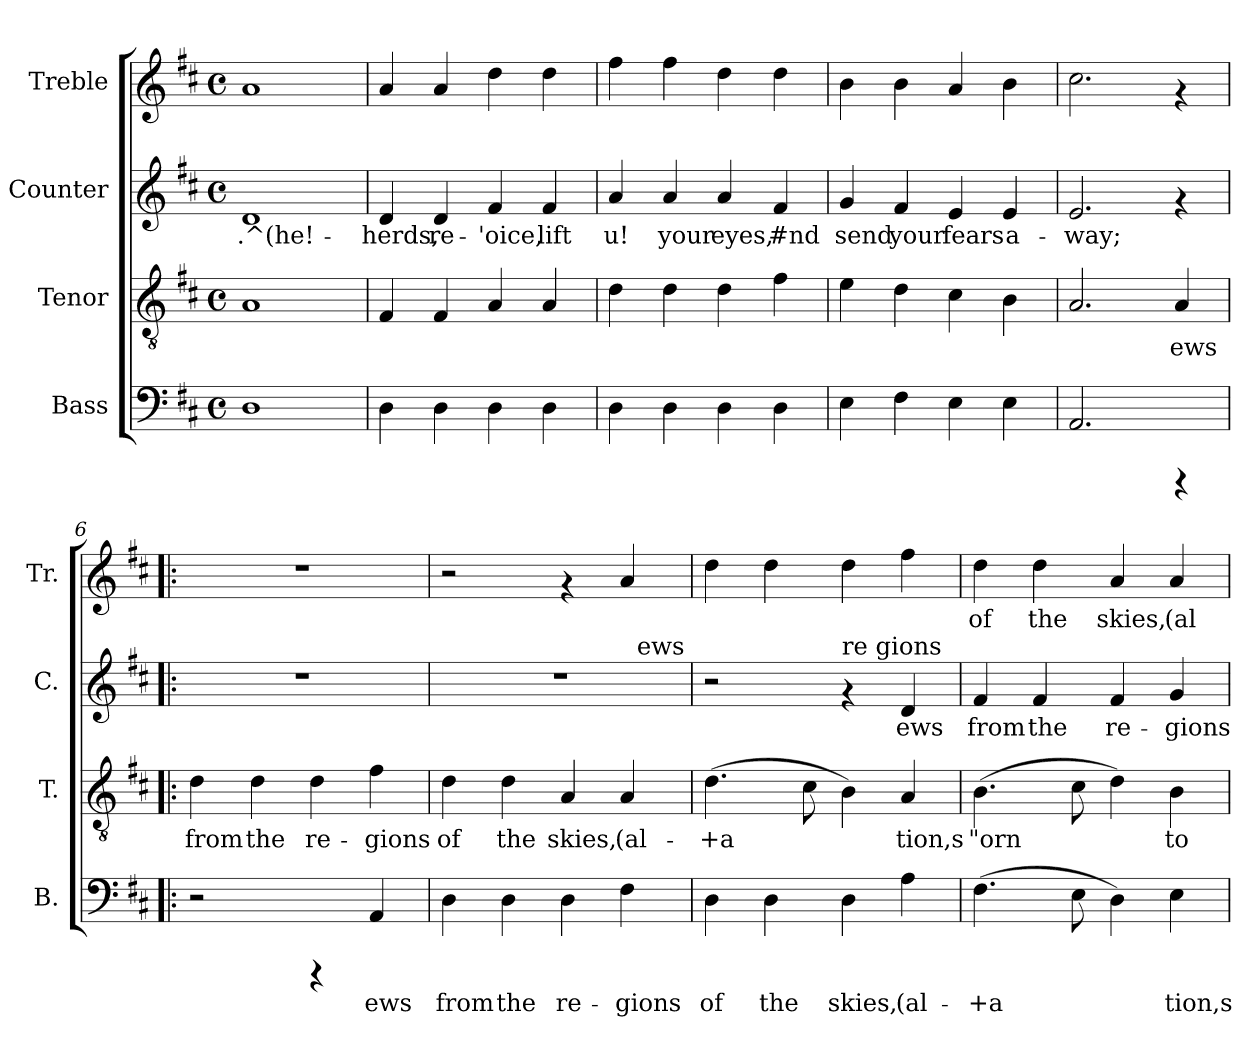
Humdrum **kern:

**kern	**text	**kern	**text	**kern	**text	**kern	**text
*part4	*part4	*part3	*part3	*part2	*part2	*part1	*part1
*staff4	*staff4	*staff3	*staff3	*staff2	*staff2	*staff1	*staff1
*I"Bass	*	*I"Tenor	*	*I"Counter	*	*I"Treble	*
*I'B.	*	*I'T.	*	*I'C.	*	*I'Tr.	*
!!LO:PB:g=z
*stria5	*	*stria5	*	*stria5	*	*stria5	*
*clefF4	*	*clefGv2	*	*clefG2	*	*clefG2	*
*k[f#c#]	*	*k[f#c#]	*	*k[f#c#]	*	*k[f#c#]	*
*D:	*	*D:	*	*D:	*	*D:	*
*M4/4	*	*M4/4	*	*M4/4	*	*M4/4	*
*met(c)	*	*met(c)	*	*met(c)	*	*met(c)	*
=1	=1	=1	=1	=1	=1	=1	=1
!	!LO:LY:b:cj	!	!LO:LY:b:cj	!	!LO:LY:b:rj	!	!LO:LY:b:cj
1D	.	1A	.	1d	.^(he!-	1a	.
=2	=2	=2	=2	=2	=2	=2	=2
!	!LO:LY:b:cj	!	!LO:LY:b:cj	!	!LO:LY:b:rj	!	!LO:LY:b:cj
4D\	.	4F#/	.	4d/	-herds,	4a/	.
!	!LO:LY:b:cj	!	!LO:LY:b:cj	!	!LO:LY:b:rj	!	!LO:LY:b:cj
4D\	.	4F#/	.	4d/	re-	4a/	.
!	!LO:LY:b:cj	!	!LO:LY:b:cj	!	!LO:LY:b:rj	!	!LO:LY:b:cj
4D\	.	4A/	.	4f#/	-'oice,	4dd\	.
!	!LO:LY:b:cj	!	!LO:LY:b:cj	!	!LO:LY:b:rj	!	!LO:LY:b:cj
4D\	.	4A/	.	4f#/	lift	4dd\	.
=3	=3	=3	=3	=3	=3	=3	=3
!	!LO:LY:b:cj	!	!LO:LY:b:cj	!	!LO:LY:b:rj	!	!LO:LY:b:cj
4D\	.	4d\	.	4a/	u!	4ff#\	.
!	!LO:LY:b:cj	!	!LO:LY:b:cj	!	!LO:LY:b:rj	!	!LO:LY:b:cj
4D\	.	4d\	.	4a/	your	4ff#>\	.
!	!LO:LY:b:cj	!	!LO:LY:b:cj	!	!LO:LY:b:rj	!	!LO:LY:b:cj
4D\	.	4d\	.	4a/	eyes,	4dd\	.
!	!LO:LY:b:cj	!	!LO:LY:b:cj	!	!LO:LY:b:rj	!	!LO:LY:b:cj
4D\	.	4f#\	.	4f#/	#nd	4dd\	.
=4	=4	=4	=4	=4	=4	=4	=4
!	!LO:LY:b:cj	!	!LO:LY:b:cj	!	!LO:LY:b:rj	!	!LO:LY:b:cj
4E\	.	4e\	.	4g/	send	4b\	.
!	!LO:LY:b:cj	!	!LO:LY:b:cj	!	!LO:LY:b:rj	!	!LO:LY:b:cj
4F#\	.	4d\	.	4f#/	your	4b\	.
!	!LO:LY:b:cj	!	!LO:LY:b:cj	!	!LO:LY:b:rj	!	!LO:LY:b:cj
4E\	.	4c#\	.	4e/	fears	4a/	.
!	!LO:LY:b:cj	!	!LO:LY:b:cj	!	!LO:LY:b:rj	!	!LO:LY:b:cj
4E\	.	4B\	.	4e/	a-	4b\	.
=5	=5	=5	=5	=5	=5	=5	=5
!	!LO:LY:b:cj	!	!LO:LY:b:cj	!	!LO:LY:b:rj	!	!LO:LY:b:cj
2.AA/	.	2.A/	.	2.e/	-way;	2.cc#\	.
!	!	!	!LO:LY:b:cj	!	!	!	!
4rCCC	.	4A/	ews	4rf	.	4rf	.
=6!|:	=6!|:	=6!|:	=6!|:	=6!|:	=6!|:	=6!|:	=6!|:
!	!	!	!LO:LY:b:cj	!	!	!	!
2r	.	4d\	from	1r	.	1r	.
!	!	!	!LO:LY:b:cj	!	!	!	!
.	.	4d\	the	.	.	.	.
!	!	!	!LO:LY:b:cj	!	!	!	!
4rCCC	.	4d\	re-	.	.	.	.
!	!LO:LY:b:cj	!	!LO:LY:b:cj	!	!	!	!
4AA/	ews	4f#\	-gions	.	.	.	.
=7	=7	=7	=7	=7	=7	=7	=7
!	!LO:LY:b:cj	!	!LO:LY:b:cj	!	!	!	!
*	*	*	*	*^	*	*	*
4D\	from	4d\	of	1r	2ryy	.	2r	.
!	!LO:LY:b:cj	!	!LO:LY:b:cj	!	!	!	!	!
4D<\	the	4d\	the	.	.	.	.	.
!	!LO:LY:b:cj	!	!LO:LY:b:cj	!	!	!	!	!
4D\	re-	4A/	skies,	.	4ryy	.	4rf	.
!	!LO:LY:b:cj	!	!LO:LY:b:cj	!	!	!	!	!LO:LY:b:cj
4F#\	-gions	4A/	(al-	.	32ryy	.	4a/	.
!	!	!	!	!	!LO:TX:a:t=ews	!	!	!
.	.	.	.	.	8..ryy	.	.	.
=8	=8	=8	=8	=8	=8	=8	=8	=8
!	!	!	!	!LO:TX:a:t=from the	!	!	!	!
!	!LO:LY:b:cj	!	!LO:LY:b:cj	!	!	!	!	!LO:LY:b:cj
*	*	*	*	*v	*v	*	*	*
4D\	of	(>4.d\	-+a-	2r	.	4dd\	.
!	!LO:LY:b:cj	!	!	!	!	!	!LO:LY:b:cj
4D\	the	.	.	.	.	4dd\	.
!	!	!	!LO:LY:b:cj	!	!	!	!
.	.	8c#\	--	.	.	.	.
!	!	!	!	!LO:TX:a:t=re gions	!	!	!
!	!LO:LY:b:cj	!	!LO:LY:b:cj	!	!	!	!LO:LY:b:cj
4D\	skies,	4B\)	--	4rf	.	4dd\	.
!	!LO:LY:b:cj	!	!LO:LY:b:cj	!	!LO:LY:b:rj	!	!LO:LY:b:cj
4A\	(al-	4A/	-tion,s	4d/	ews	4ff#\	.
!!LO:LB:g=z
=9	=9	=9	=9	=9	=9	=9	=9
!	!LO:LY:b:cj	!	!LO:LY:b:cj	!	!LO:LY:b:rj	!	!LO:LY:b:cj
(>4.F#\	-+a-	(>4.B\	"orn	4f#/	from	4dd\	of
!	!	!	!	!	!LO:LY:b:rj	!	!LO:LY:b:cj
.	.	.	.	4f#/	the	4dd\	the
!	!LO:LY:b:cj	!	!LO:LY:b:cj	!	!	!	!
8E\	--	8c#\	.	.	.	.	.
!	!LO:LY:b:cj	!	!LO:LY:b:cj	!	!LO:LY:b:rj	!	!LO:LY:b:cj
4D\)	--	4d\)	.	4f#/	re-	4a/	skies,
!	!LO:LY:b:cj	!	!LO:LY:b:cj	!	!LO:LY:b:rj	!	!LO:LY:b:cj
4E\	-tion,s	4B\	to-	4g/	-gions	4a>/	(al-
=	=	=	=	=	=	=	=
*-	*-	*-	*-	*-	*-	*-	*-
